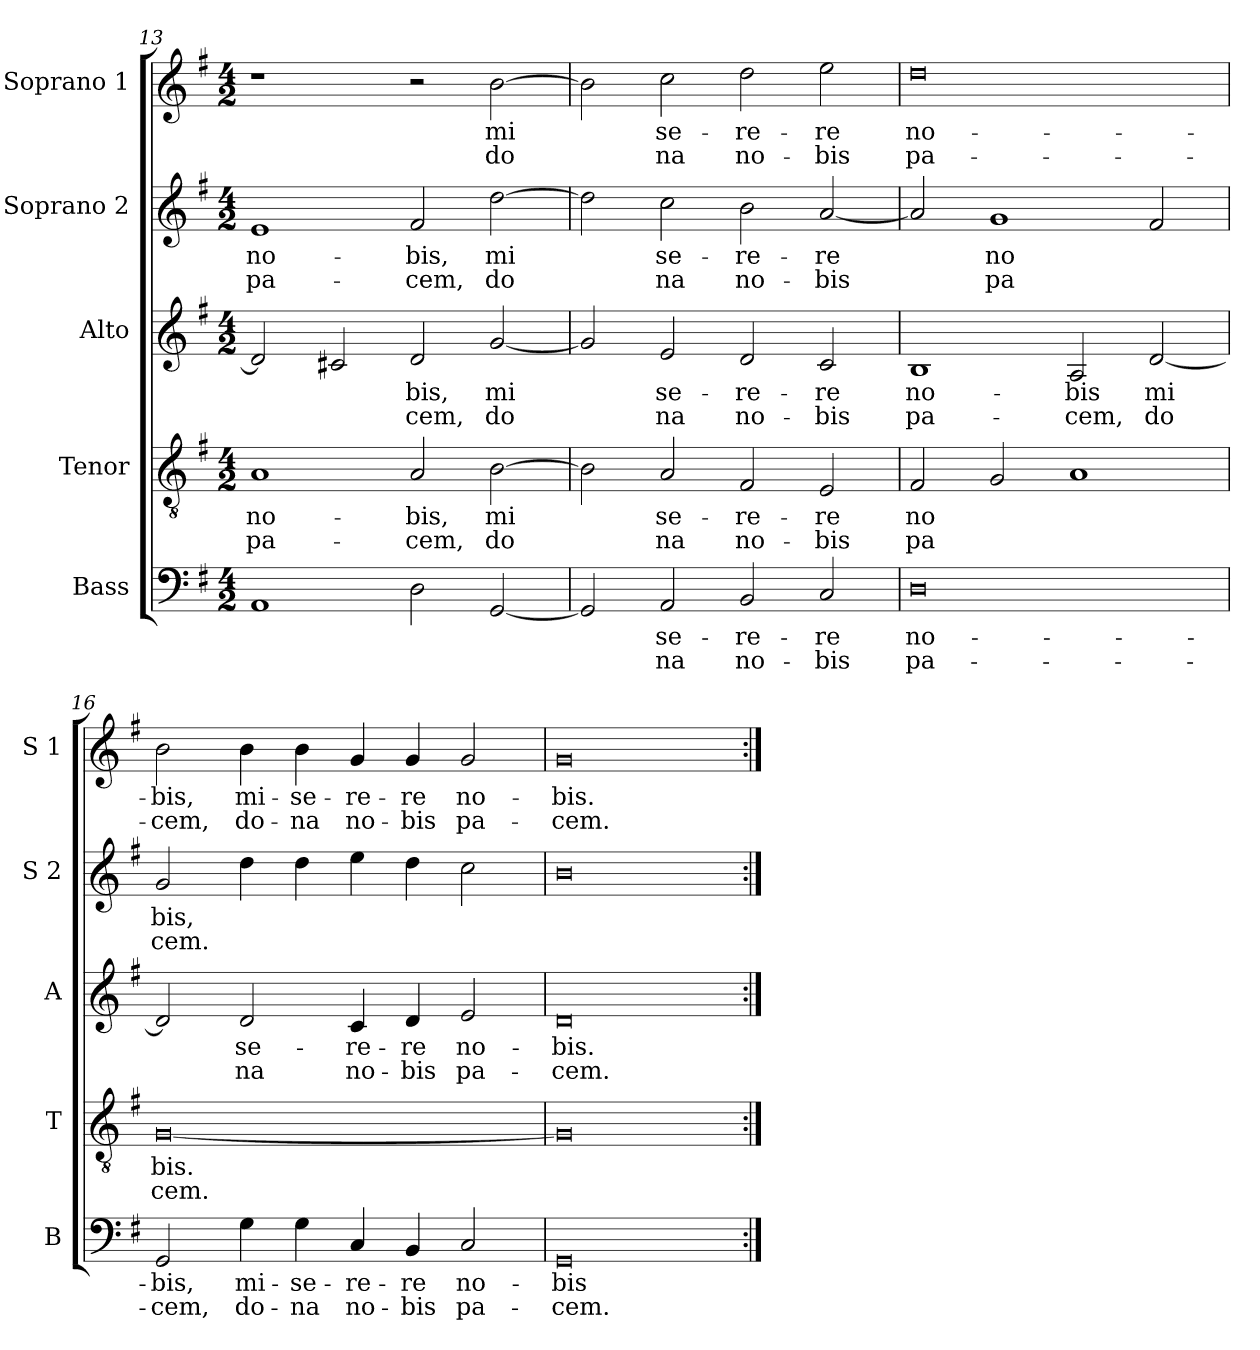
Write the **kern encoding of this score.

**kern	**text	**text	**kern	**text	**text	**kern	**text	**text	**kern	**text	**text	**kern	**text	**text
*part5	*part5	*part5	*part4	*part4	*part4	*part3	*part3	*part3	*part2	*part2	*part2	*part1	*part1	*part1
*staff5	*staff5	*staff5	*staff4	*staff4	*staff4	*staff3	*staff3	*staff3	*staff2	*staff2	*staff2	*staff1	*staff1	*staff1
*I"Bass	*	*	*I"Tenor	*	*	*I"Alto	*	*	*I"Soprano 2	*	*	*I"Soprano 1	*	*
*I'B	*	*	*I'T	*	*	*I'A	*	*	*I'S 2	*	*	*I'S 1	*	*
*clefF4	*	*	*clefGv2	*	*	*clefG2	*	*	*clefG2	*	*	*clefG2	*	*
*k[f#]	*	*	*k[f#]	*	*	*k[f#]	*	*	*k[f#]	*	*	*k[f#]	*	*
*G:	*	*	*G:	*	*	*G:	*	*	*G:	*	*	*G:	*	*
*M4/2	*	*	*M4/2	*	*	*M4/2	*	*	*M4/2	*	*	*M4/2	*	*
=13	=13	=13	=13	=13	=13	=13	=13	=13	=13	=13	=13	=13	=13	=13
!	!LO:LY:b:cj	!	!	!LO:LY:b:cj	!LO:LY:b:cj	!	!LO:LY:b:cj	!LO:LY:b:cj	!	!LO:LY:b:cj	!LO:LY:b:cj	!	!	!
1AA	--	.	1A	no-	-pa-	2d/]	--	-	1e	no-	-pa-	1r	.	.
!	!	!	!	!	!	!	!LO:LY:b:cj	!LO:LY:b:cj	!	!	!	!	!	!
.	.	.	.	.	.	2c#X/	-	-	.	.	.	.	.	.
!	!LO:LY:b:cj	!	!	!LO:LY:b:cj	!LO:LY:b:cj	!	!LO:LY:b:cj	!LO:LY:b:cj	!	!LO:LY:b:cj	!LO:LY:b:cj	!	!	!
2D\	--	.	2A/	-bis,	cem,	2d/	bis,	cem,	2f#/	-bis,	cem,	2r	.	.
!	!LO:LY:b:cj	!	!	!LO:LY:b:cj	!LO:LY:b:cj	!	!LO:LY:b:cj	!LO:LY:b:cj	!	!LO:LY:b:cj	!LO:LY:b:cj	!	!LO:LY:b:cj	!LO:LY:b:cj
[>2GG/	--	.	[>2B\	mi-	-do-	[>2g/	mi-	-do-	[>2dd\	mi-	-do-	[>2b\	mi-	-do-
!!LO:PB:g=z
=14	=14	=14	=14	=14	=14	=14	=14	=14	=14	=14	=14	=14	=14	=14
!	!LO:LY:b:cj	!LO:LY:b:cj	!	!LO:LY:b:cj	!LO:LY:b:cj	!	!LO:LY:b:cj	!LO:LY:b:cj	!	!LO:LY:b:cj	!LO:LY:b:cj	!	!LO:LY:b:cj	!LO:LY:b:cj
2GG/]	--	--	2B\]	--	--	2g/]	--	--	2dd\]	--	--	2b\]	--	--
!	!LO:LY:b:cj	!LO:LY:b:cj	!	!LO:LY:b:cj	!LO:LY:b:cj	!	!LO:LY:b:cj	!LO:LY:b:cj	!	!LO:LY:b:cj	!LO:LY:b:cj	!	!LO:LY:b:cj	!LO:LY:b:cj
2AA/	-se-	-na	2A/	-se-	-na	2e/	-se-	-na	2cc\	-se-	-na	2cc\	-se-	-na
!	!LO:LY:b:cj	!LO:LY:b:cj	!	!LO:LY:b:cj	!LO:LY:b:cj	!	!LO:LY:b:cj	!LO:LY:b:cj	!	!LO:LY:b:cj	!LO:LY:b:cj	!	!LO:LY:b:cj	!LO:LY:b:cj
2BB/	re-	-no-	2F#/	re-	-no-	2d/	re-	-no-	2b\	re-	-no-	2dd\	re-	-no-
!	!LO:LY:b:cj	!LO:LY:b:cj	!	!LO:LY:b:cj	!LO:LY:b:cj	!	!LO:LY:b:cj	!LO:LY:b:cj	!	!LO:LY:b:cj	!LO:LY:b:cj	!	!LO:LY:b:cj	!LO:LY:b:cj
2C/	-re	bis	2E/	-re	bis	2c/	-re	bis	[<2a/	-re	bis	2ee\	-re	bis
=15	=15	=15	=15	=15	=15	=15	=15	=15	=15	=15	=15	=15	=15	=15
!	!LO:LY:b:cj	!LO:LY:b:cj	!	!LO:LY:b:cj	!LO:LY:b:cj	!	!LO:LY:b:cj	!LO:LY:b:cj	!	!LO:LY:b:cj	!LO:LY:b:cj	!	!LO:LY:b:cj	!LO:LY:b:cj
0D	no-	-pa-	2F#/	no-	-pa-	1B	no-	-pa-	2a/]	.	-	0dd	no-	-pa-
!	!	!	!	!LO:LY:b:cj	!LO:LY:b:cj	!	!	!	!	!LO:LY:b:cj	!LO:LY:b:cj	!	!	!
.	.	.	2G/	--	--	.	.	.	1g	-no-	-pa-	.	.	.
!	!	!	!	!LO:LY:b:cj	!LO:LY:b:cj	!	!LO:LY:b:cj	!LO:LY:b:cj	!	!	!	!	!	!
.	.	.	1A	--	--	2A/	-bis	cem,	.	.	.	.	.	.
!	!	!	!	!	!	!	!LO:LY:b:cj	!LO:LY:b:cj	!	!LO:LY:b:cj	!LO:LY:b:cj	!	!	!
.	.	.	.	.	.	[<2d/	mi-	-do-	2f#/	--	--	.	.	.
=16	=16	=16	=16	=16	=16	=16	=16	=16	=16	=16	=16	=16	=16	=16
!	!LO:LY:b:cj	!LO:LY:b:cj	!	!LO:LY:b:cj	!LO:LY:b:cj	!	!LO:LY:b:cj	!LO:LY:b:cj	!	!LO:LY:b:cj	!LO:LY:b:cj	!	!LO:LY:b:cj	!LO:LY:b:cj
2GG/	-bis,	cem,	[<0G	-bis.	cem.	2d/]	--	--	2g/	-bis,	cem.	2b\	-bis,	cem,
!	!LO:LY:b:cj	!LO:LY:b:cj	!	!	!	!	!LO:LY:b:cj	!LO:LY:b:cj	!	!LO:LY:b:cj	!LO:LY:b:cj	!	!LO:LY:b:cj	!LO:LY:b:cj
4G\	mi-	-do-	.	.	.	2d/	-se-	-na	4dd\	.	.	4b\	mi-	-do-
!	!LO:LY:b:cj	!LO:LY:b:cj	!	!	!	!	!	!	!	!LO:LY:b:cj	!LO:LY:b:cj	!	!LO:LY:b:cj	!LO:LY:b:cj
4G\	-se-	-na	.	.	.	.	.	.	4dd\	.	.	4b\	-se-	-na
!	!LO:LY:b:cj	!LO:LY:b:cj	!	!	!	!	!LO:LY:b:cj	!LO:LY:b:cj	!	!LO:LY:b:cj	!LO:LY:b:cj	!	!LO:LY:b:cj	!LO:LY:b:cj
4C/	re-	-no-	.	.	.	4c/	re-	-no-	4ee\	.	.	4g/	re-	-no-
!	!LO:LY:b:cj	!LO:LY:b:cj	!	!	!	!	!LO:LY:b:cj	!LO:LY:b:cj	!	!LO:LY:b:cj	!LO:LY:b:cj	!	!LO:LY:b:cj	!LO:LY:b:cj
4BB/	-re	bis	.	.	.	4d/	-re	bis	4dd\	.	.	4g/	-re	bis
!	!LO:LY:b:cj	!LO:LY:b:cj	!	!	!	!	!LO:LY:b:cj	!LO:LY:b:cj	!	!LO:LY:b:cj	!LO:LY:b:cj	!	!LO:LY:b:cj	!LO:LY:b:cj
2C/	no-	-pa-	.	.	.	2e/	no-	-pa-	2cc\	.	.	2g/	no-	-pa-
=17	=17	=17	=17	=17	=17	=17	=17	=17	=17	=17	=17	=17	=17	=17
!	!LO:LY:b:cj	!LO:LY:b:cj	!	!LO:LY:b:cj	!	!	!LO:LY:b:cj	!LO:LY:b:cj	!	!LO:LY:b:cj	!	!	!LO:LY:b:cj	!LO:LY:b:cj
0GG	-bis	cem.	0G]	.	.	0d	-bis.	cem.	0b	.	.	0g	-bis.	cem.
=:|!	=:|!	=:|!	=:|!	=:|!	=:|!	=:|!	=:|!	=:|!	=:|!	=:|!	=:|!	=:|!	=:|!	=:|!
*-	*-	*-	*-	*-	*-	*-	*-	*-	*-	*-	*-	*-	*-	*-
